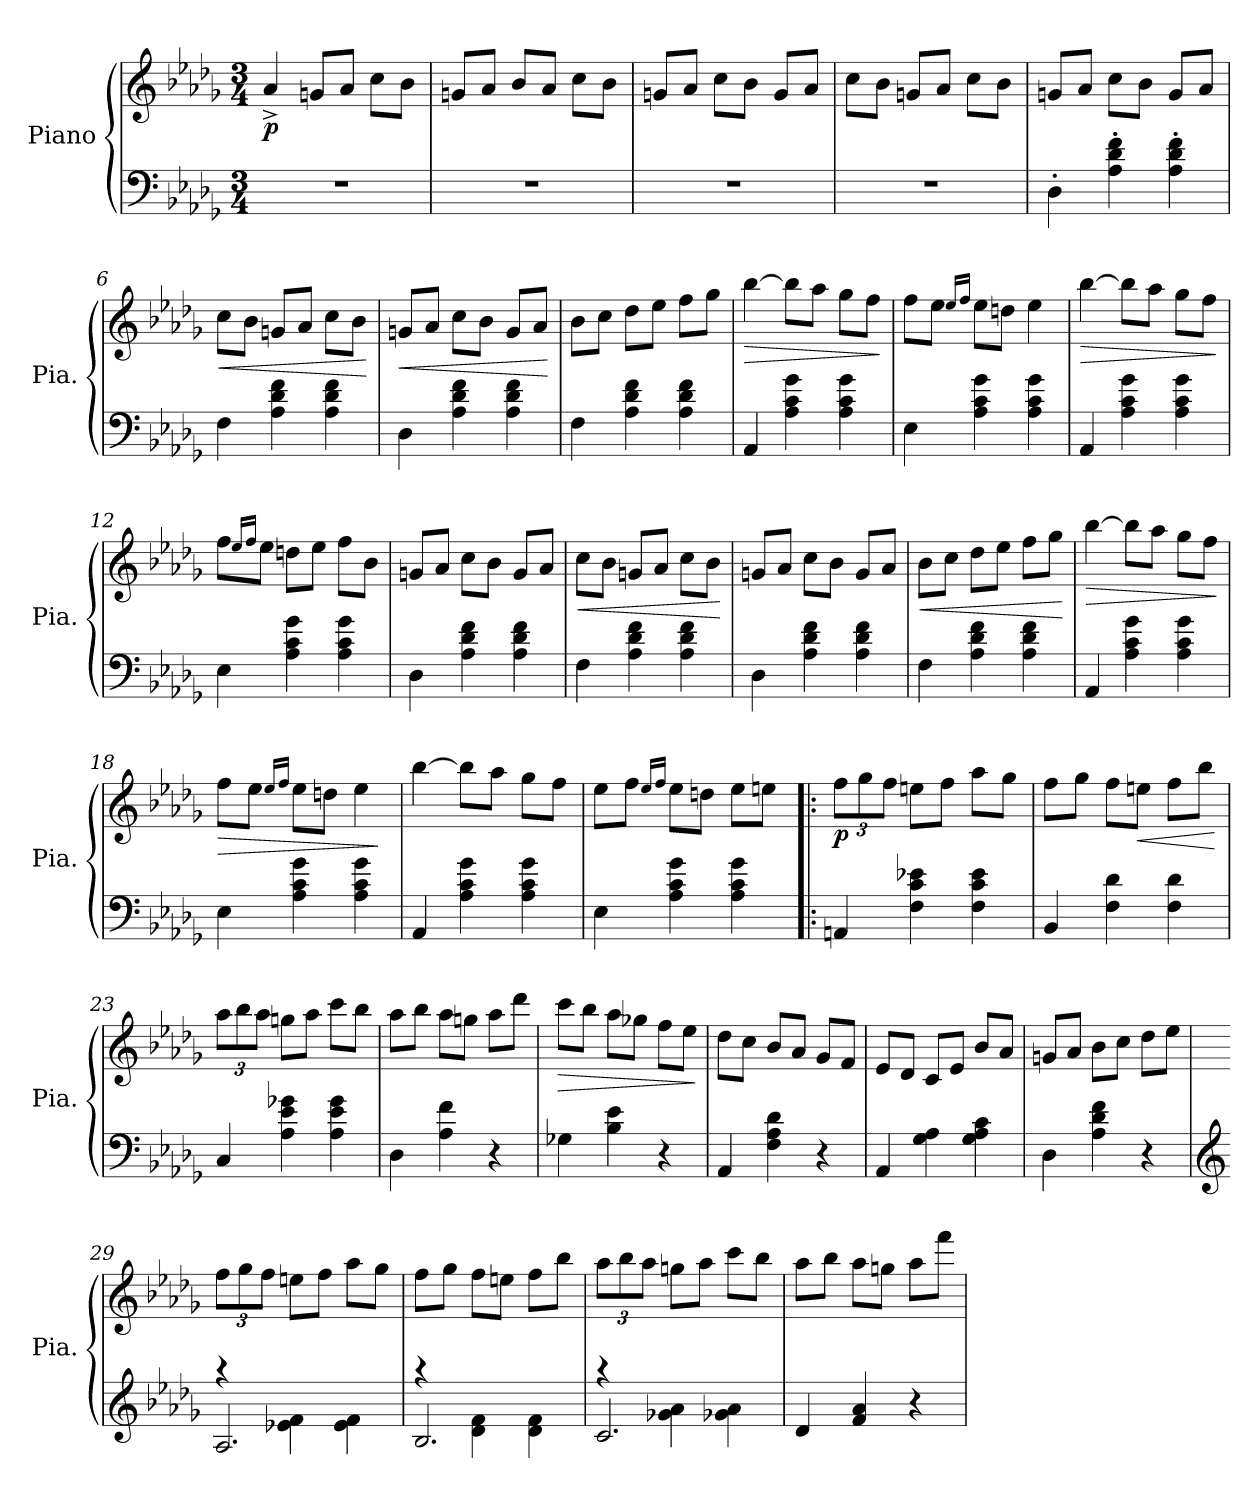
**kern	**kern	**dynam
*part1	*part1	*part1
*staff2	*staff1	*staff1/2
*I"Piano	*	*
*I'Pia.	*	*
*clefF4	*clefG2	*
*k[b-e-a-d-g-]	*k[b-e-a-d-g-]	*
*M3/4	*M3/4	*
=1	=1	=1
!	!	!LO:DY:b
2.r	4a-^/	p
.	8gn/L	.
.	8a-/J	.
.	8cc\L	.
.	8b-\J	.
=2	=2	=2
2.r	8gn/L	.
.	8a-/J	.
.	8b-/L	.
.	8a-/J	.
.	8cc\L	.
.	8b-\J	.
=3	=3	=3
2.r	8gn/L	.
.	8a-/J	.
.	8cc\L	.
.	8b-\J	.
.	8g/L	.
.	8a-/J	.
=4	=4	=4
2.r	8cc\L	.
.	8b-\J	.
.	8gn/L	.
.	8a-/J	.
.	8cc\L	.
.	8b-\J	.
=5	=5	=5
4D-'\	8gn/L	.
.	8a-/J	.
4A-\' 4d-\' 4f\'	8cc\L	.
.	8b-\J	.
4A-\' 4d-\' 4f\'	8g/L	.
.	8a-/J	.
=6	=6	=6
!	!	!LO:HP:b
4F\	8cc\L	<
.	8b-\J	.
4A-\ 4d-\ 4f\	8gn/L	.
.	8a-/J	.
4A-\ 4d-\ 4f\	8cc\L	.
.	8b-\J	.
.	.	[
!!LO:LB:g=z
=7	=7	=7
!	!	!LO:HP:b
4D-\	8gn/L	<
.	8a-/J	.
4A-\ 4d-\ 4f\	8cc\L	.
.	8b-\J	.
4A-\ 4d-\ 4f\	8g/L	.
.	8a-/J	.
.	.	[
=8	=8	=8
4F\	8b-\L	.
.	8cc\J	.
4A-\ 4d-\ 4f\	8dd-\L	.
.	8ee-\J	.
4A-\ 4d-\ 4f\	8ff\L	.
.	8gg-\J	.
=9	=9	=9
!	!	!LO:HP:b
4AA-/	[4bb-\	>
4A-\ 4c\ 4g-\	8bb-\L]	.
.	8aa-\J	.
4A-\ 4c\ 4g-\	8gg-\L	.
.	8ff\J	.
.	.	]
=10	=10	=10
4E-\	8ff\L	.
.	8ee-\J	.
.	16qee-/LL	.
.	16qff/JJ	.
4A-\ 4c\ 4g-\	8ee-\L	.
.	8ddn\J	.
4A-\ 4c\ 4g-\	4ee-\	.
=11	=11	=11
!	!	!LO:HP:b
4AA-/	[4bb-\	>
4A-\ 4c\ 4g-\	8bb-\L]	.
.	8aa-\J	.
4A-\ 4c\ 4g-\	8gg-\L	.
.	8ff\J	.
.	.	]
!!LO:LB:g=z
=12	=12	=12
4E-\	8ff\L	.
.	16qee-/LL	.
.	16qff/JJ	.
.	8ee-\J	.
4A-\ 4c\ 4g-\	8ddn\L	.
.	8ee-\J	.
4A-\ 4c\ 4g-\	8ff\L	.
.	8b-\J	.
=13	=13	=13
4D-\	8gn/L	.
.	8a-/J	.
4A-\ 4d-\ 4f\	8cc\L	.
.	8b-\J	.
4A-\ 4d-\ 4f\	8g/L	.
.	8a-/J	.
=14	=14	=14
!	!	!LO:HP:b
4F\	8cc\L	<
.	8b-\J	.
4A-\ 4d-\ 4f\	8gn/L	.
.	8a-/J	.
4A-\ 4d-\ 4f\	8cc\L	.
.	8b-\J	.
.	.	[
=15	=15	=15
4D-\	8gn/L	.
.	8a-/J	.
4A-\ 4d-\ 4f\	8cc\L	.
.	8b-\J	.
4A-\ 4d-\ 4f\	8g/L	.
.	8a-/J	.
=16	=16	=16
!	!	!LO:HP:b
4F\	8b-\L	<
.	8cc\J	.
4A-\ 4d-\ 4f\	8dd-\L	.
.	8ee-\J	.
4A-\ 4d-\ 4f\	8ff\L	.
.	8gg-\J	.
.	.	[
=17	=17	=17
!	!	!LO:HP:b
4AA-/	[4bb-\	>
4A-\ 4c\ 4g-\	8bb-\L]	.
.	8aa-\J	.
4A-\ 4c\ 4g-\	8gg-\L	.
.	8ff\J	.
.	.	]
!!LO:LB:g=z
=18	=18	=18
!	!	!LO:HP:b
4E-\	8ff\L	>
.	8ee-\J	.
.	16qee-/LL	.
.	16qff/JJ	.
4A-\ 4c\ 4g-\	8ee-\L	.
.	8ddn\J	.
4A-\ 4c\ 4g-\	4ee-\	.
.	.	]
=19	=19	=19
4AA-/	[4bb-\	.
4A-\ 4c\ 4g-\	8bb-\L]	.
.	8aa-\J	.
4A-\ 4c\ 4g-\	8gg-\L	.
.	8ff\J	.
=20	=20	=20
4E-\	8ee-\L	.
.	8ff\J	.
.	16qee-/LL	.
.	16qff/JJ	.
4A-\ 4c\ 4g-\	8ee-\L	.
.	8ddn\J	.
4A-\ 4c\ 4g-\	8ee-\L	.
.	8een\J	.
=21!|:	=21!|:	=21!|:
*	*Xbrackettup	*
!	!	!LO:DY:b
4AAn/	12ff\L	p
.	12gg-\	.
.	12ff\J	.
4F\ 4c\ 4e-X\	8een\L	.
.	8ff\J	.
4F\ 4c\ 4e-\	8aa-\L	.
.	8gg-\J	.
=22	=22	=22
4BB-/	8ff\L	.
.	8gg-\J	.
4F\ 4d-\	8ff\L	.
!	!	!LO:HP:b
.	8een\J	<
4F\ 4d-\	8ff\L	.
.	8bb-\J	.
.	.	[
!!LO:LB:g=z
=23	=23	=23
4C/	12aa-\L	.
.	12bb-\	.
.	12aa-\J	.
4A-\ 4e-\ 4g-X\	8ggn\L	.
.	8aa-\J	.
4A-\ 4e-\ 4g-\	8ccc\L	.
.	8bb-\J	.
=24	=24	=24
4D-\	8aa-\L	.
.	8bb-\J	.
4A-\ 4f\	8aa-\L	.
.	8ggn\J	.
4r	8aa-\L	.
.	8ddd-\J	.
=25	=25	=25
!	!	!LO:HP:b
4G-X\	8ccc\L	>
.	8bb-\J	.
4B-\ 4e-\	8aa-\L	.
.	8gg-X\J	.
4r	8ff\L	.
.	8ee-\J	.
.	.	]
=26	=26	=26
4AA-/	8dd-\L	.
.	8cc\J	.
4F\ 4A-\ 4d-\	8b-/L	.
.	8a-/J	.
4r	8g-/L	.
.	8f/J	.
=27	=27	=27
4AA-/	8e-/L	.
.	8d-/J	.
4G-\ 4A-\	8c/L	.
.	8e-/J	.
4G-\ 4A-\ 4c\	8b-/L	.
.	8a-/J	.
!!LO:PB:g=z
=28	=28	=28
4D-\	8gn/L	.
.	8a-/J	.
4A-\ 4d-\ 4f\	8b-\L	.
.	8cc\J	.
4r	8dd-\L	.
.	8ee-\J	.
=29	=29	=29
*clefG2	*	*
*^	*	*
2.A-/	4raa	12ff\L	.
.	.	12gg-\	.
.	.	12ff\J	.
.	4e-X\ 4f\	8een\L	.
.	.	8ff\J	.
.	4e-\ 4f\	8aa-\L	.
.	.	8gg-\J	.
=30	=30	=30	=30
2.B-/	4raa	8ff\L	.
.	.	8gg-\J	.
.	4d-\ 4f\	8ff\L	.
.	.	8een\J	.
.	4d-\ 4f\	8ff\L	.
.	.	8bb-\J	.
=31	=31	=31	=31
2.c/	4raa	12aa-\L	.
.	.	12bb-\	.
.	.	12aa-\J	.
.	4g-X\ 4a-\	8ggn\L	.
.	.	8aa-\J	.
.	4g-X\ 4a-\	8ccc\L	.
.	.	8bb-\J	.
*v	*v	*	*
=32	=32	=32
4d-/	8aa-\L	.
.	8bb-\J	.
4f/ 4a-/	8aa-\L	.
.	8ggn\J	.
4r	8aa-\L	.
.	8fff\J	.
=	=	=
*-	*-	*-
